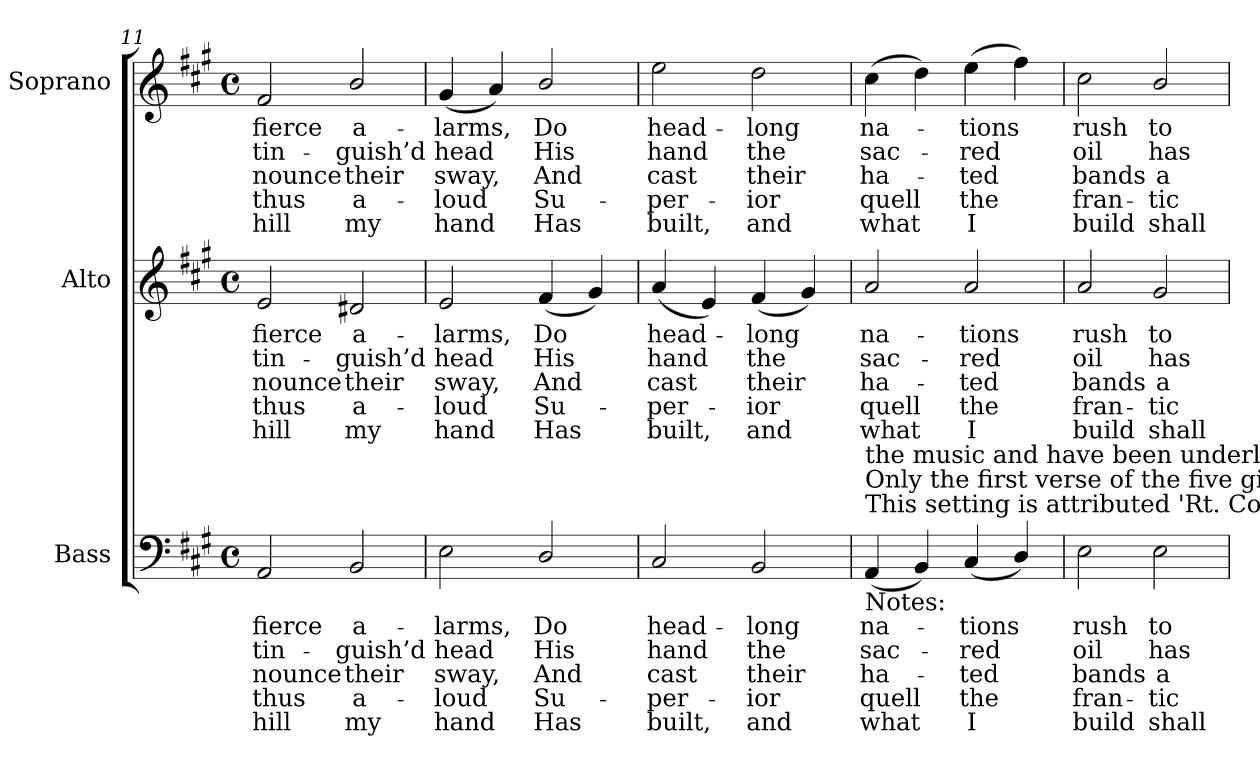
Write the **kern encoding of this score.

**kern	**text	**text	**text	**text	**text	**kern	**text	**text	**text	**text	**text	**kern	**text	**text	**text	**text	**text
*part3	*part3	*part3	*part3	*part3	*part3	*part2	*part2	*part2	*part2	*part2	*part2	*part1	*part1	*part1	*part1	*part1	*part1
*staff3	*staff3	*staff3	*staff3	*staff3	*staff3	*staff2	*staff2	*staff2	*staff2	*staff2	*staff2	*staff1	*staff1	*staff1	*staff1	*staff1	*staff1
*I"Bass	*	*	*	*	*	*I"Alto	*	*	*	*	*	*I"Soprano	*	*	*	*	*
*I'B.	*	*	*	*	*	*I'A.	*	*	*	*	*	*I'S.	*	*	*	*	*
*clefF4	*	*	*	*	*	*clefG2	*	*	*	*	*	*clefG2	*	*	*	*	*
*k[f#c#g#]	*	*	*	*	*	*k[f#c#g#]	*	*	*	*	*	*k[f#c#g#]	*	*	*	*	*
*A:	*	*	*	*	*	*A:	*	*	*	*	*	*A:	*	*	*	*	*
*M4/4	*	*	*	*	*	*M4/4	*	*	*	*	*	*M4/4	*	*	*	*	*
*met(c)	*	*	*	*	*	*met(c)	*	*	*	*	*	*met(c)	*	*	*	*	*
=11	=11	=11	=11	=11	=11	=11	=11	=11	=11	=11	=11	=11	=11	=11	=11	=11	=11
!	!LO:LY:b:color=#000000	!LO:LY:b:color=#000000	!LO:LY:b:color=#000000	!LO:LY:b:color=#000000	!LO:LY:b:color=#000000	!	!	!	!	!	!	!	!	!	!	!	!
!	!	!	!	!	!	!	!LO:LY:b:color=#000000	!LO:LY:b:color=#000000	!LO:LY:b:color=#000000	!LO:LY:b:color=#000000	!LO:LY:b:color=#000000	!	!	!	!	!	!
!	!	!	!	!	!	!	!	!	!	!	!	!	!LO:LY:b:color=#000000	!LO:LY:b:color=#000000	!LO:LY:b:color=#000000	!LO:LY:b:color=#000000	!LO:LY:b:color=#000000
2AAi/	fierce	-tin-	nounce	thus	hill	2ei/	fierce	-tin-	nounce	thus	hill	2f#i/	fierce	-tin-	nounce	thus	hill
!	!LO:LY:b:color=#000000	!LO:LY:b:color=#000000	!LO:LY:b:color=#000000	!LO:LY:b:color=#000000	!LO:LY:b:color=#000000	!	!	!	!	!	!	!	!	!	!	!	!
!	!	!	!	!	!	!	!LO:LY:b:color=#000000	!LO:LY:b:color=#000000	!LO:LY:b:color=#000000	!LO:LY:b:color=#000000	!LO:LY:b:color=#000000	!	!	!	!	!	!
!	!	!	!	!	!	!	!	!	!	!	!	!	!LO:LY:b:color=#000000	!LO:LY:b:color=#000000	!LO:LY:b:color=#000000	!LO:LY:b:color=#000000	!LO:LY:b:color=#000000
2BBi/	a-	-guish’d	their	a-	-my	2d#Xi/	a-	-guish’d	their	a-	-my	2bi/	a-	-guish’d	their	a-	-my
=12	=12	=12	=12	=12	=12	=12	=12	=12	=12	=12	=12	=12	=12	=12	=12	=12	=12
!	!LO:LY:b:color=#000000	!LO:LY:b:color=#000000	!LO:LY:b:color=#000000	!LO:LY:b:color=#000000	!LO:LY:b:color=#000000	!	!	!	!	!	!	!	!	!	!	!	!
!	!	!	!	!	!	!	!LO:LY:b:color=#000000	!LO:LY:b:color=#000000	!LO:LY:b:color=#000000	!LO:LY:b:color=#000000	!LO:LY:b:color=#000000	!	!	!	!	!	!
!	!	!	!	!	!	!	!	!	!	!	!	!	!LO:LY:b:color=#000000	!LO:LY:b:color=#000000	!LO:LY:b:color=#000000	!LO:LY:b:color=#000000	!LO:LY:b:color=#000000
2Ei\	-larms,	head	sway,	loud	hand	2ei/	-larms,	head	sway,	loud	hand	(4g#i/	-larms,	head	sway,	loud	hand
.	.	.	.	.	.	.	.	.	.	.	.	4ai/)	.	.	.	.	.
!	!LO:LY:b:color=#000000	!LO:LY:b:color=#000000	!LO:LY:b:color=#000000	!LO:LY:b:color=#000000	!LO:LY:b:color=#000000	!	!	!	!	!	!	!	!	!	!	!	!
!	!	!	!	!	!	!	!LO:LY:b:color=#000000	!LO:LY:b:color=#000000	!LO:LY:b:color=#000000	!LO:LY:b:color=#000000	!LO:LY:b:color=#000000	!	!	!	!	!	!
!	!	!	!	!	!	!	!	!	!	!	!	!	!LO:LY:b:color=#000000	!LO:LY:b:color=#000000	!LO:LY:b:color=#000000	!LO:LY:b:color=#000000	!LO:LY:b:color=#000000
2Di/	Do	His	And	Su-	-Has	(4f#i/	Do	His	And	Su-	-Has	2bi/	Do	His	And	Su-	-Has
.	.	.	.	.	.	4g#i/)	.	.	.	.	.	.	.	.	.	.	.
=13	=13	=13	=13	=13	=13	=13	=13	=13	=13	=13	=13	=13	=13	=13	=13	=13	=13
!	!LO:LY:b:color=#000000	!LO:LY:b:color=#000000	!LO:LY:b:color=#000000	!LO:LY:b:color=#000000	!LO:LY:b:color=#000000	!	!	!	!	!	!	!	!	!	!	!	!
!	!	!	!	!	!	!	!LO:LY:b:color=#000000	!LO:LY:b:color=#000000	!LO:LY:b:color=#000000	!LO:LY:b:color=#000000	!LO:LY:b:color=#000000	!	!	!	!	!	!
!	!	!	!	!	!	!	!	!	!	!	!	!	!LO:LY:b:color=#000000	!LO:LY:b:color=#000000	!LO:LY:b:color=#000000	!LO:LY:b:color=#000000	!LO:LY:b:color=#000000
2C#i/	head-	hand	cast	per-	-built,	(4ai/	head-	hand	cast	per-	-built,	2eei\	head-	hand	cast	per-	-built,
.	.	.	.	.	.	4ei/)	.	.	.	.	.	.	.	.	.	.	.
!	!LO:LY:b:color=#000000	!LO:LY:b:color=#000000	!LO:LY:b:color=#000000	!LO:LY:b:color=#000000	!LO:LY:b:color=#000000	!	!	!	!	!	!	!	!	!	!	!	!
!	!	!	!	!	!	!	!LO:LY:b:color=#000000	!LO:LY:b:color=#000000	!LO:LY:b:color=#000000	!LO:LY:b:color=#000000	!LO:LY:b:color=#000000	!	!	!	!	!	!
!	!	!	!	!	!	!	!	!	!	!	!	!	!LO:LY:b:color=#000000	!LO:LY:b:color=#000000	!LO:LY:b:color=#000000	!LO:LY:b:color=#000000	!LO:LY:b:color=#000000
2BBi/	-long	the	their	ior	and	(4f#i/	-long	the	their	ior	and	2ddi\	-long	the	their	ior	and
.	.	.	.	.	.	4g#i/)	.	.	.	.	.	.	.	.	.	.	.
!!LO:PB:g=z
=14	=14	=14	=14	=14	=14	=14	=14	=14	=14	=14	=14	=14	=14	=14	=14	=14	=14
!	!LO:LY:b:color=#000000	!LO:LY:b:color=#000000	!LO:LY:b:color=#000000	!LO:LY:b:color=#000000	!LO:LY:b:color=#000000	!	!	!	!	!	!	!	!	!	!	!	!
!	!	!	!	!	!	!	!LO:LY:b:color=#000000	!LO:LY:b:color=#000000	!LO:LY:b:color=#000000	!LO:LY:b:color=#000000	!LO:LY:b:color=#000000	!	!	!	!	!	!
!LO:TX:b:t=Notes&colon;	!	!	!	!	!	!	!	!	!	!	!	!	!	!	!	!	!
!LO:TX:t=This setting is attributed 'Rt. Cooke' in the source.	!	!	!	!	!	!	!	!	!	!	!	!	!	!	!	!	!
!LO:TX:t=Only the first verse of the five given here is underlaid in the source&colon; the other four are printed after	!	!	!	!	!	!	!	!	!	!	!	!	!	!	!	!	!
!LO:TX:t=the music and have been underlaid editorially.	!	!	!	!	!	!	!	!	!	!	!	!	!	!	!	!	!
!	!	!	!	!	!	!	!	!	!	!	!	!	!LO:LY:b:color=#000000	!LO:LY:b:color=#000000	!LO:LY:b:color=#000000	!LO:LY:b:color=#000000	!LO:LY:b:color=#000000
(4AAi/	na-	sac-	ha-	-quell	what	2ai/	na-	sac-	ha-	-quell	what	(4cc#i\	na-	sac-	ha-	-quell	what
4BBi/)	.	.	.	.	.	.	.	.	.	.	.	4ddi\)	.	.	.	.	.
!	!LO:LY:b:color=#000000	!LO:LY:b:color=#000000	!LO:LY:b:color=#000000	!LO:LY:b:color=#000000	!LO:LY:b:color=#000000	!	!	!	!	!	!	!	!	!	!	!	!
!	!	!	!	!	!	!	!LO:LY:b:color=#000000	!LO:LY:b:color=#000000	!LO:LY:b:color=#000000	!LO:LY:b:color=#000000	!LO:LY:b:color=#000000	!	!	!	!	!	!
!	!	!	!	!	!	!	!	!	!	!	!	!	!LO:LY:b:color=#000000	!LO:LY:b:color=#000000	!LO:LY:b:color=#000000	!LO:LY:b:color=#000000	!LO:LY:b:color=#000000
(4C#i/	-tions	-red	ted	the	I	2ai/	-tions	-red	ted	the	I	(4eei\	-tions	-red	ted	the	I
4Di/)	.	.	.	.	.	.	.	.	.	.	.	4ff#i\)	.	.	.	.	.
=15	=15	=15	=15	=15	=15	=15	=15	=15	=15	=15	=15	=15	=15	=15	=15	=15	=15
!	!LO:LY:b:color=#000000	!LO:LY:b:color=#000000	!LO:LY:b:color=#000000	!LO:LY:b:color=#000000	!LO:LY:b:color=#000000	!	!	!	!	!	!	!	!	!	!	!	!
!	!	!	!	!	!	!	!LO:LY:b:color=#000000	!LO:LY:b:color=#000000	!LO:LY:b:color=#000000	!LO:LY:b:color=#000000	!LO:LY:b:color=#000000	!	!	!	!	!	!
!	!	!	!	!	!	!	!	!	!	!	!	!	!LO:LY:b:color=#000000	!LO:LY:b:color=#000000	!LO:LY:b:color=#000000	!LO:LY:b:color=#000000	!LO:LY:b:color=#000000
2Ei\	rush	oil	bands	fran-	-build	2ai/	rush	oil	bands	fran-	-build	2cc#i\	rush	oil	bands	fran-	-build
!	!LO:LY:b:color=#000000	!LO:LY:b:color=#000000	!LO:LY:b:color=#000000	!LO:LY:b:color=#000000	!LO:LY:b:color=#000000	!	!	!	!	!	!	!	!	!	!	!	!
!	!	!	!	!	!	!	!LO:LY:b:color=#000000	!LO:LY:b:color=#000000	!LO:LY:b:color=#000000	!LO:LY:b:color=#000000	!LO:LY:b:color=#000000	!	!	!	!	!	!
!	!	!	!	!	!	!	!	!	!	!	!	!	!LO:LY:b:color=#000000	!LO:LY:b:color=#000000	!LO:LY:b:color=#000000	!LO:LY:b:color=#000000	!LO:LY:b:color=#000000
2Ei\	to	has	a-	-tic	shall	2g#i/	to	has	a-	-tic	shall	2bi/	to	has	a-	-tic	shall
=	=	=	=	=	=	=	=	=	=	=	=	=	=	=	=	=	=
*-	*-	*-	*-	*-	*-	*-	*-	*-	*-	*-	*-	*-	*-	*-	*-	*-	*-
